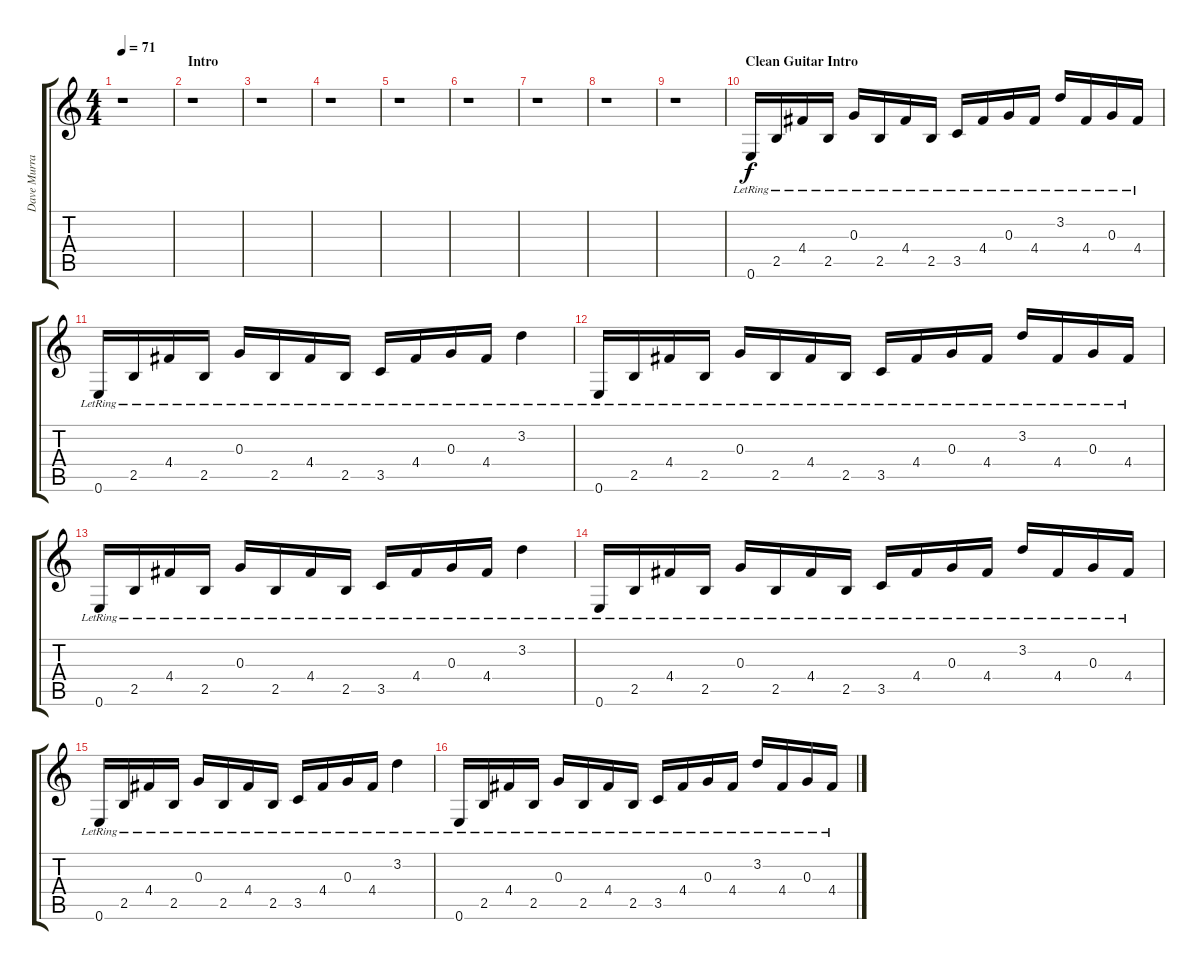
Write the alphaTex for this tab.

\track ("Dave Murray (clean)" "Dave Murra") {instrument electricguitarmuted}
\staff {score tabs}
\tuning (E4 B3 G3 D3 A2 E2) {hide}
\ts (4 4)
\tempo 71
\clef g2
\ks c
r.1{dy f instrument electricguitarmuted} |
\section ("" "Intro")
r.1 |
r.1 |
r.1 |
r.1 |
r.1 |
r.1 |
r.1 |
r.1 |
\section ("" "Clean Guitar Intro")
0.6{lr}.16 2.5{lr}.16 4.4{lr}.16 2.5{lr}.16 0.3{lr}.16 2.5{lr}.16 4.4{lr}.16 2.5{lr}.16 3.5{lr}.16 4.4{lr}.16 0.3{lr}.16 4.4{lr}.16 3.2{lr}.16 4.4{lr}.16 0.3{lr}.16 4.4{lr}.16 |
0.6{lr}.16 2.5{lr}.16 4.4{lr}.16 2.5{lr}.16 0.3{lr}.16 2.5{lr}.16 4.4{lr}.16 2.5{lr}.16 3.5{lr}.16 4.4{lr}.16 0.3{lr}.16 4.4{lr}.16 3.2{lr}.4 |
0.6{lr}.16 2.5{lr}.16 4.4{lr}.16 2.5{lr}.16 0.3{lr}.16 2.5{lr}.16 4.4{lr}.16 2.5{lr}.16 3.5{lr}.16 4.4{lr}.16 0.3{lr}.16 4.4{lr}.16 3.2{lr}.16 4.4{lr}.16 0.3{lr}.16 4.4{lr}.16 |
0.6{lr}.16 2.5{lr}.16 4.4{lr}.16 2.5{lr}.16 0.3{lr}.16 2.5{lr}.16 4.4{lr}.16 2.5{lr}.16 3.5{lr}.16 4.4{lr}.16 0.3{lr}.16 4.4{lr}.16 3.2{lr}.4 |
0.6{lr}.16 2.5{lr}.16 4.4{lr}.16 2.5{lr}.16 0.3{lr}.16 2.5{lr}.16 4.4{lr}.16 2.5{lr}.16 3.5{lr}.16 4.4{lr}.16 0.3{lr}.16 4.4{lr}.16 3.2{lr}.16 4.4{lr}.16 0.3{lr}.16 4.4{lr}.16 |
0.6{lr}.16 2.5{lr}.16 4.4{lr}.16 2.5{lr}.16 0.3{lr}.16 2.5{lr}.16 4.4{lr}.16 2.5{lr}.16 3.5{lr}.16 4.4{lr}.16 0.3{lr}.16 4.4{lr}.16 3.2{lr}.4 |
0.6{lr}.16 2.5{lr}.16 4.4{lr}.16 2.5{lr}.16 0.3{lr}.16 2.5{lr}.16 4.4{lr}.16 2.5{lr}.16 3.5{lr}.16 4.4{lr}.16 0.3{lr}.16 4.4{lr}.16 3.2{lr}.16 4.4{lr}.16 0.3{lr}.16 4.4{lr}.16
